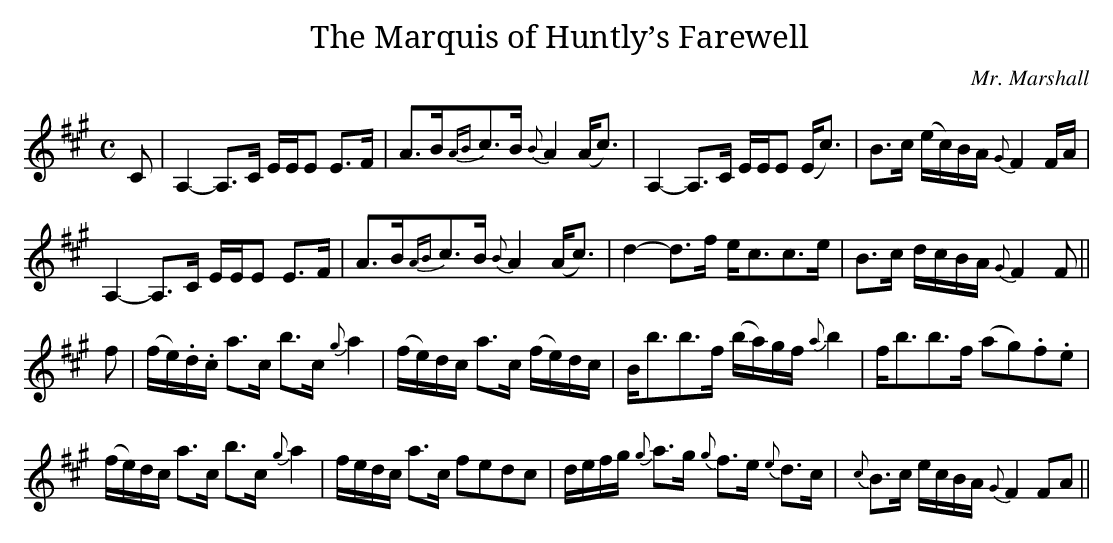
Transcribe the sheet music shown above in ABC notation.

X:1
T:Marquis of Huntly’s Farewell, The
C:Mr. Marshall
M:C
L:1/16
K:A
C2|A,4-A,3C EEE2 E3F|A3B{AB}c3B {B}A4 (Ac3)|A,4- A,3C EEE2 (Ec3)|B3c (ec)BA {G}F4 FA|
A,4-A,3C EEE2 E3F|A3B{AB}c3B {B}A4 (Ac3)|d4- d3f ec3c3e|B3c dcBA {G}F4 F2||
f2|(fe).d.c a3c b3c {g}a4|(fe)dc a3c (fe)dc|Bb3b3f (ba)gf {a}b4|fb3b3f (a2g2).f2.e2|
(fe)dc a3c b3c {g}a4|fedc a3c f2e2d2c2|defg {g}a3g {g}f3e {e}d3c|{c}B3c ecBA {G}F4 F2A2||
